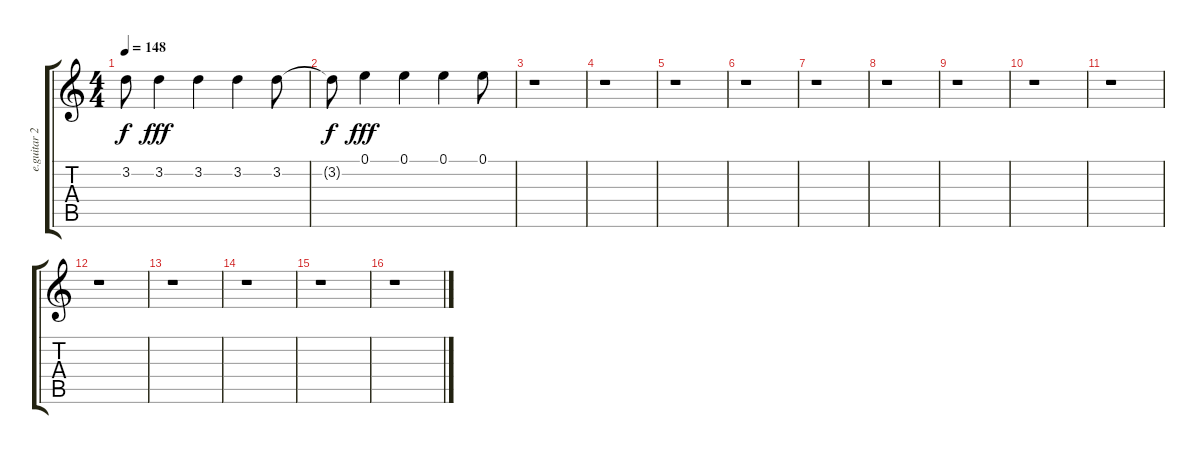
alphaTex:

\track ("e.guitar 2" "e.guitar 2") {instrument acousticguitarsteel}
\staff {score tabs}
\tuning (E4 B3 G3 D3 A2 E2) {hide}
\ts (4 4)
\tempo 148
\clef g2
\ks c
3.2{t}.8{dy f} 3.2.4{dy fff} 3.2.4 3.2.4 3.2.8 |
3.2{t}.8{dy f} 0.1.4{dy fff} 0.1.4 0.1.4 0.1.8 |
r.1 |
r.1 |
r.1 |
r.1 |
r.1 |
r.1 |
r.1 |
r.1 |
r.1 |
r.1 |
r.1 |
r.1 |
r.1 |
r.1
